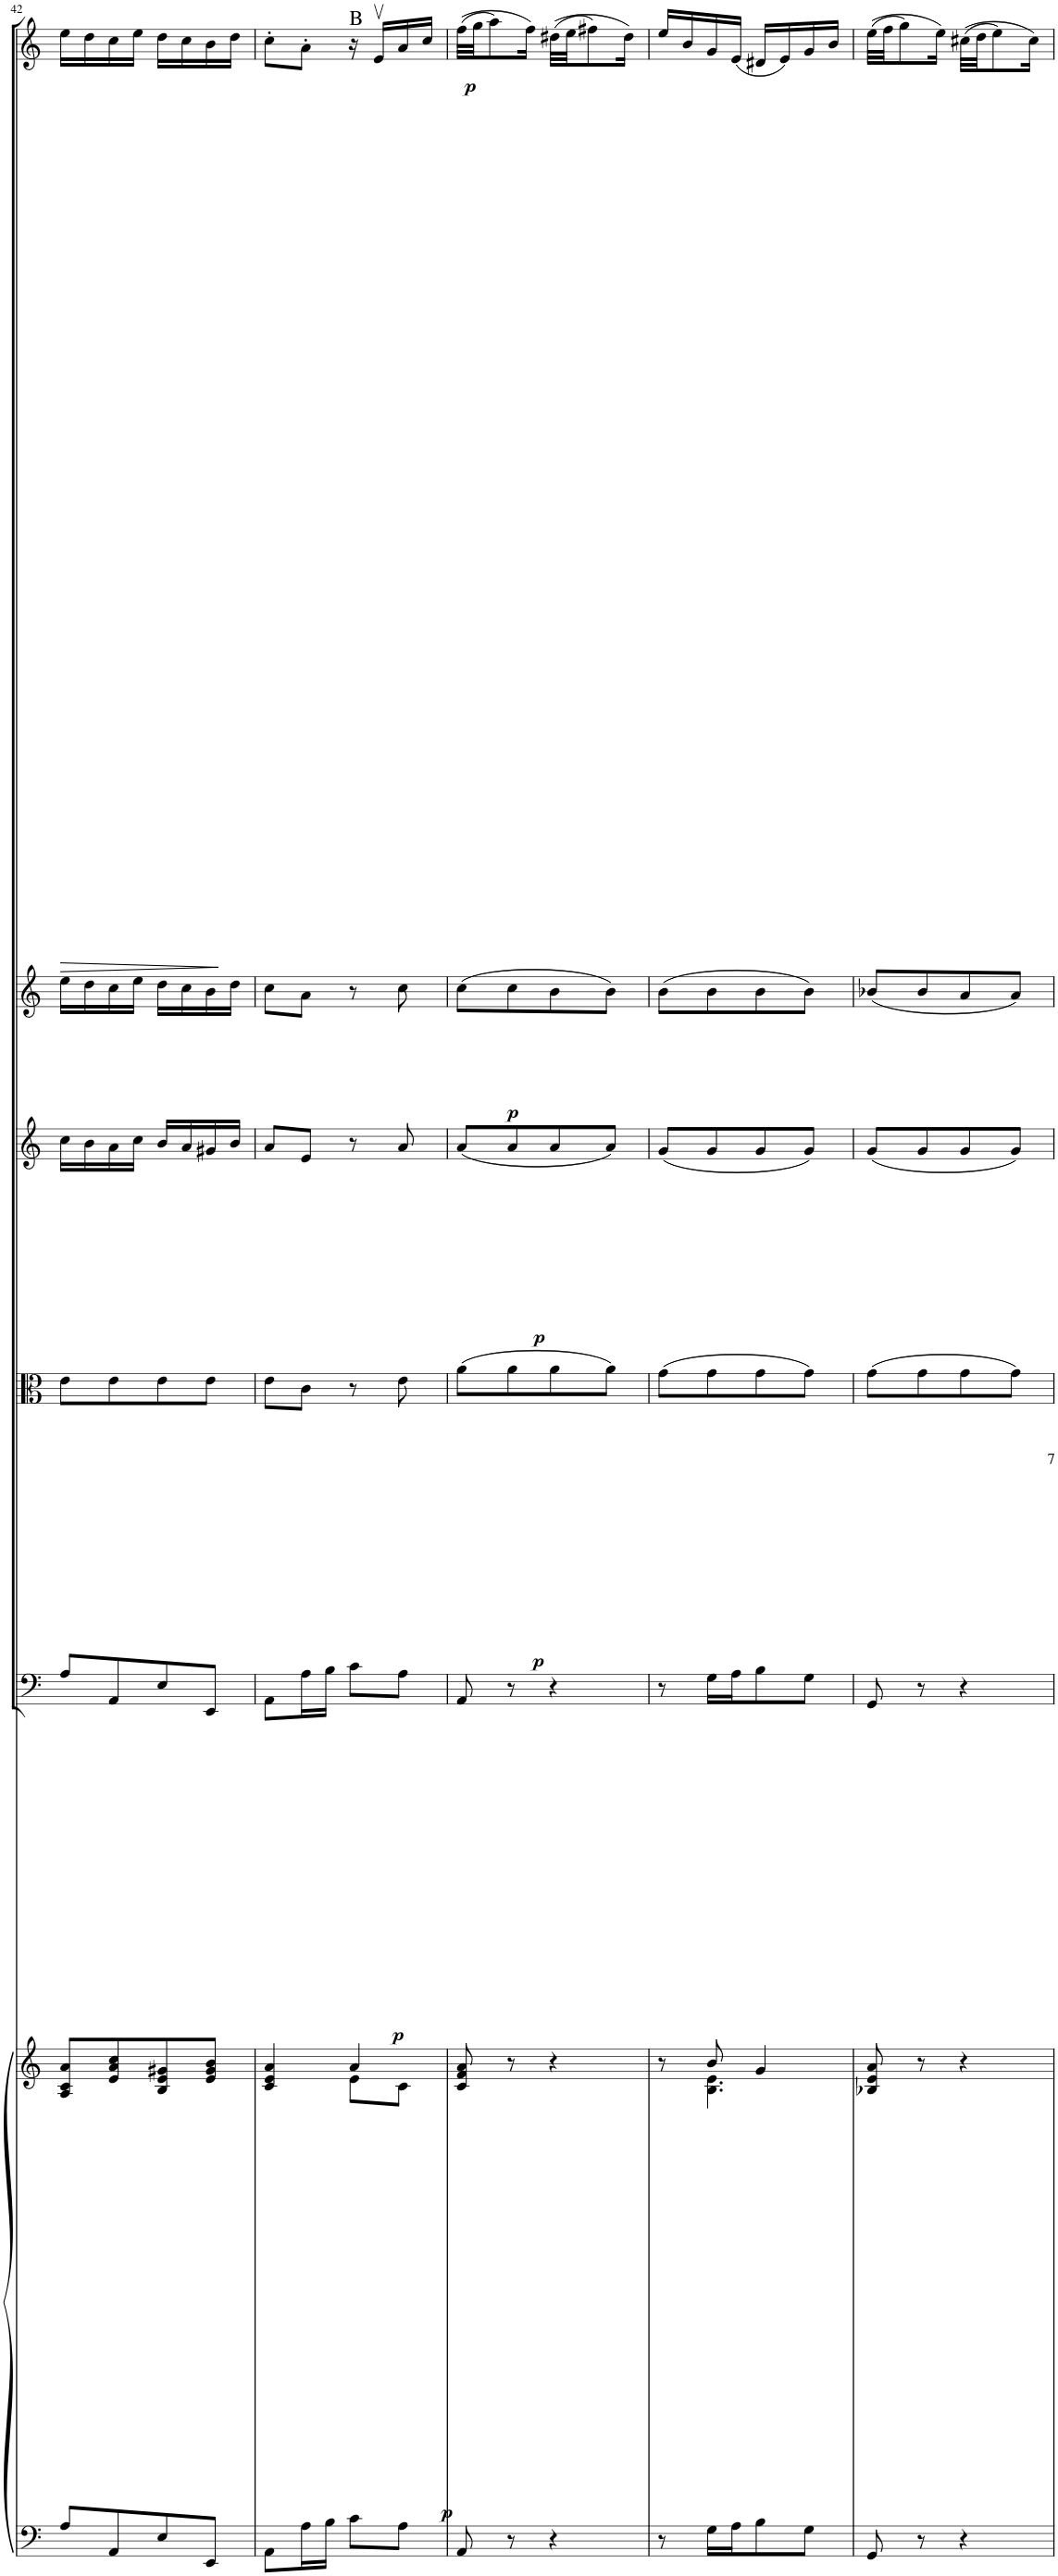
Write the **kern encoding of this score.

**kern	**kern	**dynam	**kern	**dynam	**kern	**dynam	**kern	**dynam	**kern	**dynam	**kern	**dynam
*part6	*part6	*part6	*part5	*part5	*part4	*part4	*part3	*part3	*part2	*part2	*part1	*part1
*staff7	*staff6	*staff6/7	*staff5	*staff5	*staff4	*staff4	*staff3	*staff3	*staff2	*staff2	*staff1	*staff1
*I"Harpsichord	*	*	*I"Violoncellos  and Basses	*	*I"Violas	*	*I"Violins 2	*	*I"Violins 1	*	*I"Solo Violin	*
*I'Hpschd	*	*	*	*	*	*	*	*	*	*	*I'Vln	*
!!LO:PB:g=z
*clefF4	*clefG2	*	*clefF4	*	*clefC3	*	*clefG2	*	*clefG2	*	*clefG2	*
*k[]	*k[]	*	*k[]	*	*k[]	*	*k[]	*	*k[]	*	*k[]	*
*M2/4	*M2/4	*	*M2/4	*	*M2/4	*	*M2/4	*	*M2/4	*	*M2/4	*
=42	=42	=42	=42	=42	=42	=42	=42	=42	=42	=42	=42	=42
!	!	!	!	!	!	!	!	!	!	!	!	!LO:HP:b
8A/L	8A/ 8c/ 8a/L	.	8A/L	.	8e\L	.	16cc\LL	.	16ee\LL	.	16ee\LL	>
.	.	.	.	.	.	.	16b\	.	16dd\	.	16dd\	.
8AA/	8e/ 8a/ 8cc/	.	8AA/	.	8e\	.	16a\	.	16cc\	.	16cc\	.
.	.	.	.	.	.	.	16cc\JJ	.	16ee\JJ	.	16ee\JJ	.
8E/	8B/ 8e/ 8g#X/	.	8E/	.	8e\	.	16b/LL	.	16dd\LL	.	16dd\LL	.
.	.	.	.	.	.	.	16a/	.	16cc\	.	16cc\	.
8EE/J	8e/ 8g#/ 8b/J	.	8EE/J	.	8e\J	.	16g#X/	.	16b\	.	16b\	.
.	.	.	.	.	.	.	16b/JJ	.	16dd\JJ	.	16dd\JJ	.
.	.	.	.	.	.	.	.	.	.	.	.	]
=43	=43	=43	=43	=43	=43	=43	=43	=43	=43	=43	=43	=43
*	*^	*	*	*	*	*	*	*	*^	*	*	*
8AA\L	4c/ 4e/ 4a/	4ryy	.	8AA\L	.	8e\L	.	8a/L	.	8cc\L	4ryy	.	8cc'\L	.
!	!	!	!	!	!LO:DY:b	!	!	!	!	!	!	!	!	!
16A\L	.	.	.	16A\L	p	8c\J	.	8e/J	.	8a\J	.	.	8a'\J	.
16B\JJ	.	.	.	16B\JJ	.	.	.	.	.	.	.	.	.	.
!	!	!	!	!	!	!	!	!	!	!	!	!	!LO:TX:a:t=B	!
!	!	!	!LO:DY:b	!	!	!	!	!	!	!	!	!	!	!LO:DY:b
8c\L	4a/	8e\L	p	8c\L	.	8r	.	8r	.	8r	16ryy	.	16r	p
!	!	!	!	!	!	!	!	!	!	!	!	!LO:DY:b	!	!
.	.	.	.	.	.	.	.	.	.	.	8.ryy	p	16ev/LL	.
!	!	!	!	!	!	!	!LO:DY:b	!	!LO:DY:b	!	!	!	!	!
8A\J	.	8c\J	.	8A\J	.	8e\	p	8a/	p	8cc\	.	.	16a/	.
.	.	.	.	.	.	.	.	.	.	.	.	.	16cc/JJ	.
*	*v	*v	*	*	*	*	*	*	*	*v	*v	*	*	*
=44	=44	=44	=44	=44	=44	=44	=44	=44	=44	=44	=44	=44
8AA/	8c/ 8f/ 8a/	.	8AA/	.	(8a\L	.	(8a/L	.	(8cc\L	.	((32ff\LLL	.
.	.	.	.	.	.	.	.	.	.	.	32gg\JJ	.
.	.	.	.	.	.	.	.	.	.	.	8aa\)	.
8r	8r	.	8r	.	8a\	.	8a/	.	8cc\	.	.	.
.	.	.	.	.	.	.	.	.	.	.	16ff\Jk)	.
4r	4r	.	4r	.	8a\	.	8a/	.	8b\	.	((32dd#X\LLL	.
.	.	.	.	.	.	.	.	.	.	.	32ee\JJ	.
.	.	.	.	.	.	.	.	.	.	.	8ff#X\)	.
.	.	.	.	.	8a\J)	.	8a/J)	.	8b\J)	.	.	.
.	.	.	.	.	.	.	.	.	.	.	16dd#\Jk)	.
=45	=45	=45	=45	=45	=45	=45	=45	=45	=45	=45	=45	=45
*	*^	*	*	*	*	*	*	*	*	*	*	*
8r	8r	8ryy	.	8r	.	(8g\L	.	(8g/L	.	(8b\L	.	16ee/LL	.
.	.	.	.	.	.	.	.	.	.	.	.	16b/	.
16G\LL	8b/	4.B\ 4.e\	.	16G\LL	.	8g\	.	8g/	.	8b\	.	16g/	.
16A\J	.	.	.	16A\J	.	.	.	.	.	.	.	(16e/JJ	.
8B\	4g/	.	.	8B\	.	8g\	.	8g/	.	8b\	.	16d#X/LL	.
.	.	.	.	.	.	.	.	.	.	.	.	16e/)	.
8G\J	.	.	.	8G\J	.	8g\J)	.	8g/J)	.	8b\J)	.	16g/	.
.	.	.	.	.	.	.	.	.	.	.	.	16b/JJ	.
*	*v	*v	*	*	*	*	*	*	*	*	*	*	*
=46	=46	=46	=46	=46	=46	=46	=46	=46	=46	=46	=46	=46
8GG/	8B-X/ 8e/ 8a/	.	8GG/	.	(8g\L	.	(8g/L	.	(8b-X/L	.	((32ee\LLL	.
.	.	.	.	.	.	.	.	.	.	.	32ff\JJ	.
.	.	.	.	.	.	.	.	.	.	.	8gg\)	.
8r	8r	.	8r	.	8g\	.	8g/	.	8b-/	.	.	.
.	.	.	.	.	.	.	.	.	.	.	16ee\Jk)	.
4r	4r	.	4r	.	8g\	.	8g/	.	8a/	.	((32cc#X\LLL	.
.	.	.	.	.	.	.	.	.	.	.	32dd\JJ	.
.	.	.	.	.	.	.	.	.	.	.	8ee\)	.
.	.	.	.	.	8g\J)	.	8g/J)	.	8a/J)	.	.	.
.	.	.	.	.	.	.	.	.	.	.	16cc#\Jk)	.
=	=	=	=	=	=	=	=	=	=	=	=	=
*-	*-	*-	*-	*-	*-	*-	*-	*-	*-	*-	*-	*-
